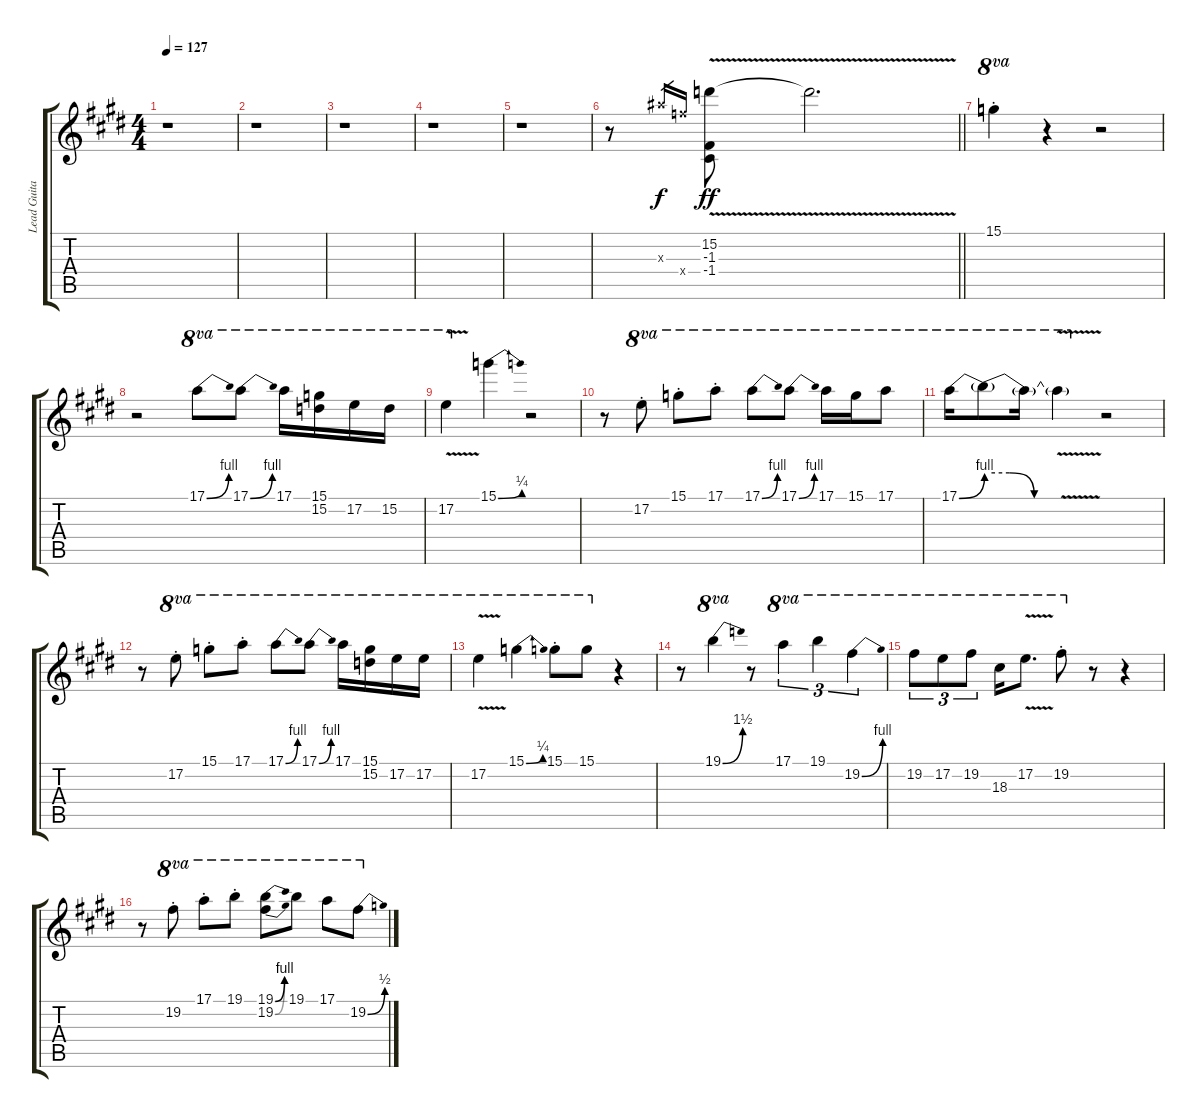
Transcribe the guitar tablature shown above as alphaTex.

\track ("Lead Guitar" "Lead Guita") {instrument electricguitarmuted}
\staff {score tabs}
\tuning (E4 B3 G3 D3 A2 E2) {hide}
\ts (4 4)
\tempo 127
\clef g2
\ks c#minor
r.1{dy ff} |
r.1 |
r.1 |
r.1 |
r.1 |
\barLineRight lightlight
r.8 15.3{x}.16{gr dy f} 15.4{x}.16{gr} (15.2{v} -1.3 -1.4).8{dy ff} 15.2{v t}.2{d} |
\ks e
15.1{st}.4{ot 8va} r.4 r.2 |
\ks c#minor
r.2 17.1{be (bend 0 0 60 4)}.8{ot 8va} 17.1{be (bend 0 0 60 4)}.8{ot 8va} 17.1.16{ot 8va} (15.1 15.2).16{ot 8va} 17.2.16{ot 8va} 15.2.16{ot 8va} |
17.2{v}.4{ot 8va} 15.1{be (bend 0 0 60 1)}.4 r.2 |
\ks e
r.8 17.2{st}.8{ot 8va} 15.1{st}.8{ot 8va} 17.1{st}.8{ot 8va} 17.1{be (bend 0 0 60 4)}.8{ot 8va} 17.1{be (bend 0 0 60 4)}.8{ot 8va} 17.1.16{ot 8va} 15.1.16{ot 8va} 17.1.8{ot 8va} |
\ks c#minor
17.1{be (bend 0 0 60 4)}.16{ot 8va} 17.1{be (custom 0 4 20 4 40 0 60 0) t}.8{ot 8va} 17.1{t}.16{ot 8va} 17.1{v t}.4{ot 8va} r.2 |
r.8 17.2{st}.8{ot 8va} 15.1{st}.8{ot 8va} 17.1{st}.8{ot 8va} 17.1{be (bend 0 0 60 4)}.8{ot 8va} 17.1{be (bend 0 0 60 4)}.8{ot 8va} 17.1.16{ot 8va} (15.1 15.2).16{ot 8va} 17.2.16{ot 8va} 17.2.16{ot 8va} |
\ks e
17.2{v}.4{ot 8va} 15.1{be (bend 0 0 60 1)}.4{ot 8va} 15.1{st}.8{ot 8va} 15.1.8{ot 8va} r.4 |
\ks c#minor
r.8 19.1{be (bend 0 0 60 6)}.4{ot 8va} r.8 17.1.4{tu (3 2) ot 8va} 19.1.4{tu (3 2) ot 8va} 19.2{be (bend 0 0 60 4)}.4{tu (3 2) ot 8va} |
19.2.8{tu (3 2) ot 8va} 17.2.8{tu (3 2) ot 8va} 19.2.8{tu (3 2) ot 8va} 18.3.16{ot 8va} 17.2{v}.8{d ot 8va} 19.2{st}.8{ot 8va} r.8 r.4 |
\ks e
r.8 19.2{st}.8{ot 8va} 17.1{st}.8{ot 8va} 19.1{st}.8{ot 8va} (19.1{be (bend 0 0 60 4)} 19.2{be (bend 0 0 60 4)}).8{ot 8va} 19.1.8{ot 8va} 17.1.8{ot 8va} 19.2{be (bend 0 0 60 2)}.8{ot 8va}
